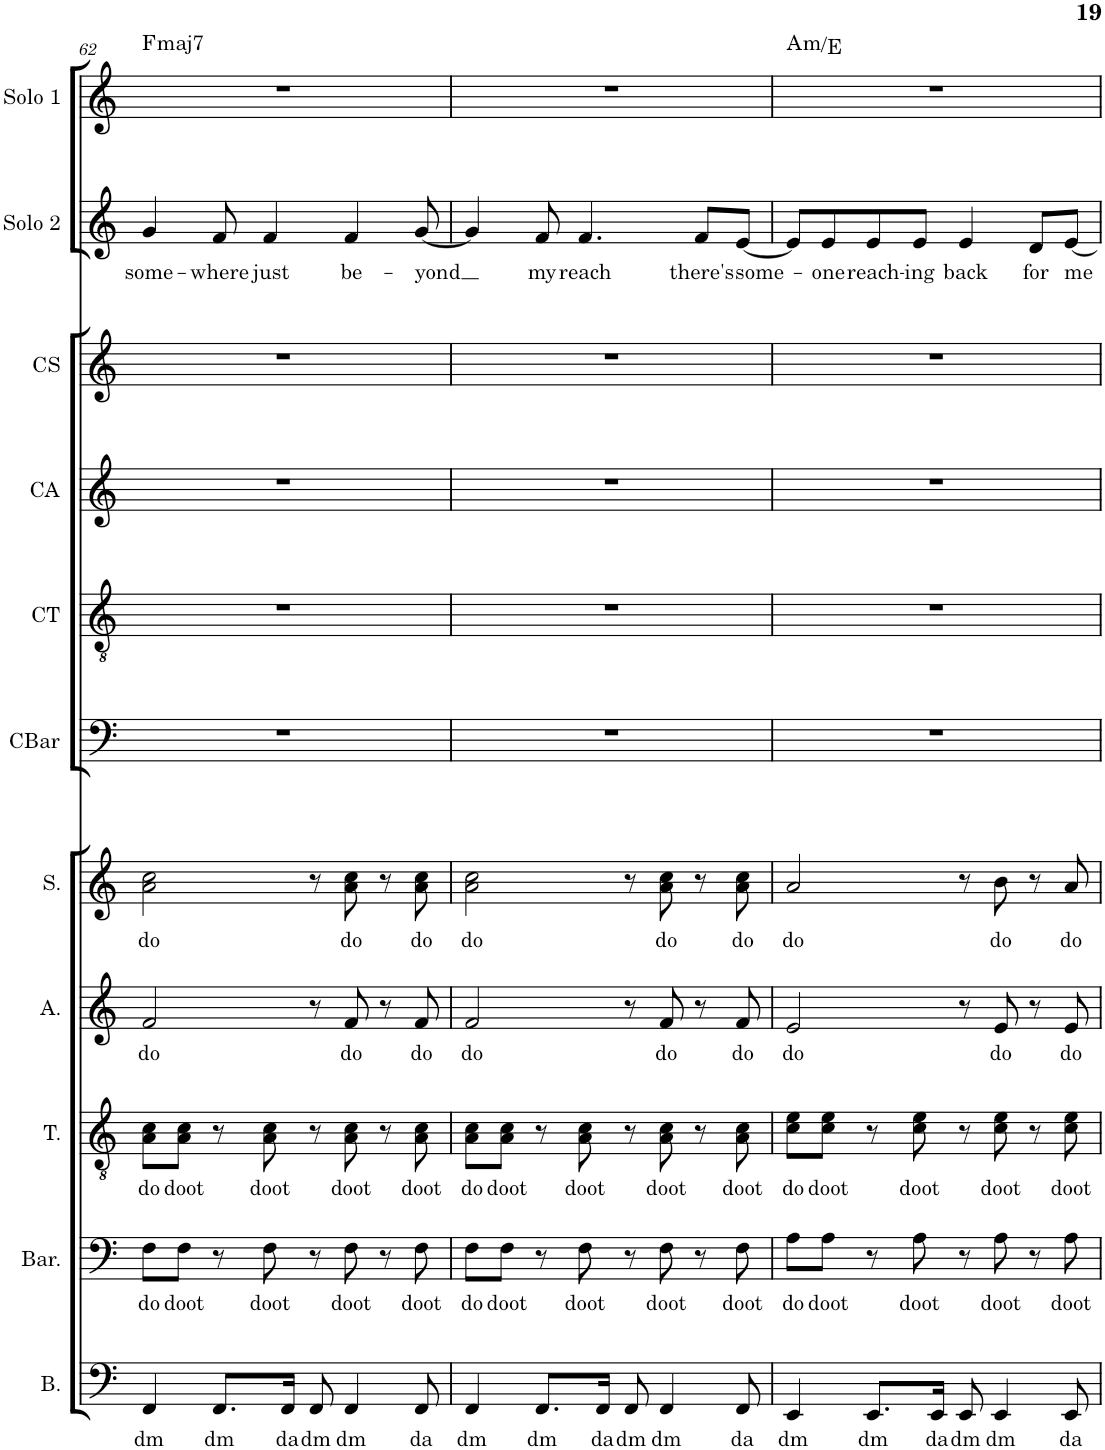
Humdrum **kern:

**kern	**text	**kern	**text	**kern	**text	**kern	**text	**kern	**text	**kern	**kern	**kern	**kern	**kern	**text	**kern	**harte
*part11	*part11	*part10	*part10	*part9	*part9	*part8	*part8	*part7	*part7	*part6	*part5	*part4	*part3	*part2	*part2	*part1	*part1
*staff11	*staff11	*staff10	*staff10	*staff9	*staff9	*staff8	*staff8	*staff7	*staff7	*staff6	*staff5	*staff4	*staff3	*staff2	*staff2	*staff1	*
*I"Bass	*	*I"Baritone	*	*I"Tenor	*	*I"Alto	*	*I"Soprano	*	*I"Choir Baritone	*I"Choir Tenor	*I"Choir Alto	*I"Choir Soprano	*I"Soloist 2	*	*I"Soloist 1	*
*I'B.	*	*I'Bar.	*	*I'T.	*	*I'A.	*	*I'S.	*	*I'CBar	*I'CT	*I'CA	*I'CS	*I'Solo 2	*	*I'Solo 1	*
!!LO:PB:g=z
*clefF4	*	*clefF4	*	*clefGv2	*	*clefG2	*	*clefG2	*	*clefF4	*clefGv2	*clefG2	*clefG2	*clefG2	*	*clefG2	*
*k[]	*	*k[]	*	*k[]	*	*k[]	*	*k[]	*	*k[]	*k[]	*k[]	*k[]	*k[]	*	*k[]	*
*M4/4	*	*M4/4	*	*M4/4	*	*M4/4	*	*M4/4	*	*M4/4	*M4/4	*M4/4	*M4/4	*M4/4	*	*M4/4	*
=62	=62	=62	=62	=62	=62	=62	=62	=62	=62	=62	=62	=62	=62	=62	=62	=62	=62
!	!LO:LY:b	!	!LO:LY:b	!	!LO:LY:b	!	!LO:LY:b	!	!LO:LY:b	!	!	!	!	!	!LO:LY:b	!	!LO:H:kt=maj7
4FF/	dm	8F\L	do	8A\ 8c\L	do	2f/	do	2a\ 2cc\	do	1r	1r	1r	1r	4g/	some-	1r	F:maj7
!	!	!	!LO:LY:b	!	!LO:LY:b	!	!	!	!	!	!	!	!	!	!	!	!
.	.	8F\J	doot	8A\ 8c\J	doot	.	.	.	.	.	.	.	.	.	.	.	.
!	!LO:LY:b	!	!	!	!	!	!	!	!	!	!	!	!	!	!LO:LY:b	!	!
8.FF/L	dm	8r	.	8r	.	.	.	.	.	.	.	.	.	8f/	-where	.	.
!	!	!	!LO:LY:b	!	!LO:LY:b	!	!	!	!	!	!	!	!	!	!LO:LY:b	!	!
.	.	8F\	doot	8A\ 8c\	doot	.	.	.	.	.	.	.	.	4f/	just	.	.
!	!LO:LY:b	!	!	!	!	!	!	!	!	!	!	!	!	!	!	!	!
16FF/Jk	da	.	.	.	.	.	.	.	.	.	.	.	.	.	.	.	.
!	!LO:LY:b	!	!	!	!	!	!	!	!	!	!	!	!	!	!	!	!
8FF/	dm	8r	.	8r	.	8r	.	8r	.	.	.	.	.	.	.	.	.
!	!LO:LY:b	!	!LO:LY:b	!	!LO:LY:b	!	!LO:LY:b	!	!LO:LY:b	!	!	!	!	!	!LO:LY:b	!	!
4FF/	dm	8F\	doot	8A\ 8c\	doot	8f/	do	8a\ 8cc\	do	.	.	.	.	4f/	be-	.	.
.	.	8r	.	8r	.	8r	.	8r	.	.	.	.	.	.	.	.	.
!	!LO:LY:b	!	!LO:LY:b	!	!LO:LY:b	!	!LO:LY:b	!	!LO:LY:b	!	!	!	!	!	!LO:LY:b	!	!
8FF/	da	8F\	doot	8A\ 8c\	doot	8f/	do	8a\ 8cc\	do	.	.	.	.	[8g/	-yond	.	.
=63	=63	=63	=63	=63	=63	=63	=63	=63	=63	=63	=63	=63	=63	=63	=63	=63	=63
!	!LO:LY:b	!	!LO:LY:b	!	!LO:LY:b	!	!LO:LY:b	!	!LO:LY:b	!	!	!	!	!	!	!	!
4FF/	dm	8F\L	do	8A\ 8c\L	do	2f/	do	2a\ 2cc\	do	1r	1r	1r	1r	4g/]	.	1r	.
!	!	!	!LO:LY:b	!	!LO:LY:b	!	!	!	!	!	!	!	!	!	!	!	!
.	.	8F\J	doot	8A\ 8c\J	doot	.	.	.	.	.	.	.	.	.	.	.	.
!	!LO:LY:b	!	!	!	!	!	!	!	!	!	!	!	!	!	!LO:LY:b	!	!
8.FF/L	dm	8r	.	8r	.	.	.	.	.	.	.	.	.	8f/	my	.	.
!	!	!	!LO:LY:b	!	!LO:LY:b	!	!	!	!	!	!	!	!	!	!LO:LY:b	!	!
.	.	8F\	doot	8A\ 8c\	doot	.	.	.	.	.	.	.	.	4.f/	reach	.	.
!	!LO:LY:b	!	!	!	!	!	!	!	!	!	!	!	!	!	!	!	!
16FF/Jk	da	.	.	.	.	.	.	.	.	.	.	.	.	.	.	.	.
!	!LO:LY:b	!	!	!	!	!	!	!	!	!	!	!	!	!	!	!	!
8FF/	dm	8r	.	8r	.	8r	.	8r	.	.	.	.	.	.	.	.	.
!	!LO:LY:b	!	!LO:LY:b	!	!LO:LY:b	!	!LO:LY:b	!	!LO:LY:b	!	!	!	!	!	!	!	!
4FF/	dm	8F\	doot	8A\ 8c\	doot	8f/	do	8a\ 8cc\	do	.	.	.	.	.	.	.	.
!	!	!	!	!	!	!	!	!	!	!	!	!	!	!	!LO:LY:b	!	!
.	.	8r	.	8r	.	8r	.	8r	.	.	.	.	.	8f/L	there's	.	.
!	!LO:LY:b	!	!LO:LY:b	!	!LO:LY:b	!	!LO:LY:b	!	!LO:LY:b	!	!	!	!	!	!LO:LY:b	!	!
8FF/	da	8F\	doot	8A\ 8c\	doot	8f/	do	8a\ 8cc\	do	.	.	.	.	[8e/J	some-	.	.
=64	=64	=64	=64	=64	=64	=64	=64	=64	=64	=64	=64	=64	=64	=64	=64	=64	=64
!	!LO:LY:b	!	!LO:LY:b	!	!LO:LY:b	!	!LO:LY:b	!	!LO:LY:b	!	!	!	!	!	!	!	!LO:H:kt=m
4EE/	dm	8A\L	do	8c\ 8e\L	do	2e/	do	2a/	do	1r	1r	1r	1r	8e/L]	.	1r	A:min/5
!	!	!	!LO:LY:b	!	!LO:LY:b	!	!	!	!	!	!	!	!	!	!LO:LY:b	!	!
.	.	8A\J	doot	8c\ 8e\J	doot	.	.	.	.	.	.	.	.	8e/	-one	.	.
!	!LO:LY:b	!	!	!	!	!	!	!	!	!	!	!	!	!	!LO:LY:b	!	!
8.EE/L	dm	8r	.	8r	.	.	.	.	.	.	.	.	.	8e/	reach-	.	.
!	!	!	!LO:LY:b	!	!LO:LY:b	!	!	!	!	!	!	!	!	!	!LO:LY:b	!	!
.	.	8A\	doot	8c\ 8e\	doot	.	.	.	.	.	.	.	.	8e/J	-ing	.	.
!	!LO:LY:b	!	!	!	!	!	!	!	!	!	!	!	!	!	!	!	!
16EE/Jk	da	.	.	.	.	.	.	.	.	.	.	.	.	.	.	.	.
!	!LO:LY:b	!	!	!	!	!	!	!	!	!	!	!	!	!	!LO:LY:b	!	!
8EE/	dm	8r	.	8r	.	8r	.	8r	.	.	.	.	.	4e/	back	.	.
!	!LO:LY:b	!	!LO:LY:b	!	!LO:LY:b	!	!LO:LY:b	!	!LO:LY:b	!	!	!	!	!	!	!	!
4EE/	dm	8A\	doot	8c\ 8e\	doot	8e/	do	8b\	do	.	.	.	.	.	.	.	.
!	!	!	!	!	!	!	!	!	!	!	!	!	!	!	!LO:LY:b	!	!
.	.	8r	.	8r	.	8r	.	8r	.	.	.	.	.	8d/L	for	.	.
!	!LO:LY:b	!	!LO:LY:b	!	!LO:LY:b	!	!LO:LY:b	!	!LO:LY:b	!	!	!	!	!	!LO:LY:b	!	!
8EE/	da	8A\	doot	8c\ 8e\	doot	8e/	do	8a/	do	.	.	.	.	[8e/J	me	.	.
=	=	=	=	=	=	=	=	=	=	=	=	=	=	=	=	=	=
*-	*-	*-	*-	*-	*-	*-	*-	*-	*-	*-	*-	*-	*-	*-	*-	*-	*-
